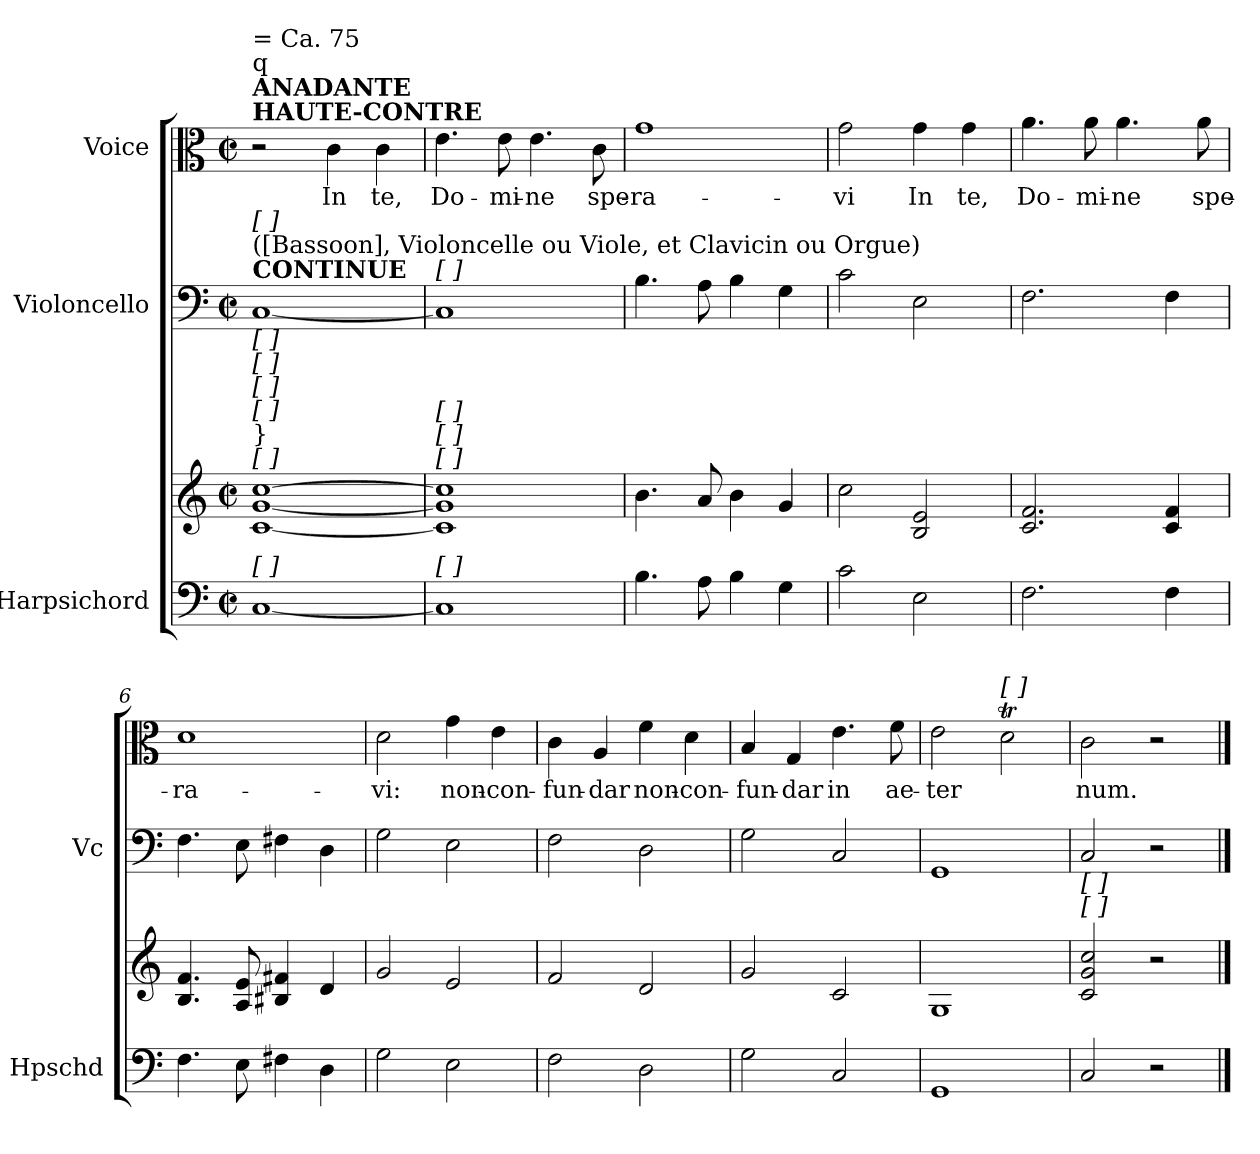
**kern	**kern	**kern	**kern	**text
*part3	*part3	*part2	*part1	*part1
*staff4	*staff3	*staff2	*staff1	*staff1
*I"Harpsichord	*	*I"Violoncello	*I"Voice	*
*I'Hpschd	*	*I'Vc	*	*
*clefF4	*clefG2	*clefF4	*clefC3	*
*k[]	*k[]	*k[]	*k[]	*
*M4/4	*M4/4	*M4/4	*M4/4	*
*met(c|)	*met(c|)	*met(c|)	*met(c|)	*
=1	=1	=1	=1	=1
!	!	!	!LO:TX:a:B:t=HAUTE-CONTRE	!
!	!	!	!LO:TX:a:B:t=ANADANTE	!
!	!	!	!LO:TX:a:t=q	!
!	!	!	!LO:TX:a:t== Ca. 75	!
!	!	!LO:TX:a:B:t=CONTINUE	!	!
!	!	!LO:TX:a:t=([Bassoon], Violoncelle ou Viole,  et Clavicin ou Orgue)	!	!
!	!	!LO:TX:a:t=[                        ]	!	!
!	!LO:TX:a:t=[                ]	!	!	!
!	!LO:TX:a:t=}	!	!	!
!	!LO:TX:a:t=[   ]	!	!	!
!	!LO:TX:a:t=[                ]	!	!	!
!	!LO:TX:a:t=[                ]	!	!	!
!	!LO:TX:a:t=[   ]	!	!	!
!LO:TX:a:t=[                        ]	!	!	!	!
[1C	[1c! [1g! [1cc!	[1C	2r	.
!	!	!	!	!LO:LY:b
.	.	.	4c\	In
!	!	!	!	!LO:LY:b
.	.	.	4c\	te,
=2	=2	=2	=2	=2
!	!	!LO:TX:a:t=[    ]	!	!
!	!LO:TX:a:t=[   ]	!	!	!
!	!LO:TX:a:t=[   ]	!	!	!
!	!LO:TX:a:t=[   ]	!	!	!
!LO:TX:a:t=[   ]	!	!	!	!
!	!	!	!	!LO:LY:b
1C]	1c!] 1g!] 1cc!]	1C]	4.e\	Do-
!	!	!	!	!LO:LY:b
.	.	.	8e\	-mi-
!	!	!	!	!LO:LY:b
.	.	.	4.e\	-ne
!	!	!	!	!LO:LY:b
.	.	.	8c\	spe-
=3	=3	=3	=3	=3
!	!	!	!	!LO:LY:b
4.B\	4.b\	4.B\	1g	-ra-
8A\	8a/	8A\	.	.
4B\	4b\	4B\	.	.
4G\	4g/	4G\	.	.
=4	=4	=4	=4	=4
!	!	!	!	!LO:LY:b
2c\	2cc\	2c\	2g\	-vi
!	!	!	!	!LO:LY:b
2E\	2B/ 2e/	2E\	4g\	In
!	!	!	!	!LO:LY:b
.	.	.	4g\	te,
=5	=5	=5	=5	=5
!	!	!	!	!LO:LY:b
2.F\	2.c/ 2.f/	2.F\	4.a\	Do-
!	!	!	!	!LO:LY:b
.	.	.	8a\	-mi-
!	!	!	!	!LO:LY:b
.	.	.	4.a\	-ne
4F\	4c/ 4f/	4F\	.	.
!	!	!	!	!LO:LY:b
.	.	.	8a\	spe-
=6	=6	=6	=6	=6
!	!	!	!	!LO:LY:b
4.F\	4.B/ 4.f/	4.F\	1d	-ra-
8E\	8A/ 8e/	8E\	.	.
4F#X\	4B#X/ 4f#X/	4F#X\	.	.
4D\	4d/	4D\	.	.
=7	=7	=7	=7	=7
!	!	!	!	!LO:LY:b
2G\	2g/	2G\	2d\	-vi:
!	!	!	!	!LO:LY:b
2E\	2e/	2E\	4g\	non-
!	!	!	!	!LO:LY:b
.	.	.	4e\	-con-
!!LO:LB:g=z
=8	=8	=8	=8	=8
!	!	!	!	!LO:LY:b
2F\	2f/	2F\	4c\	-fun-
!	!	!	!	!LO:LY:b
.	.	.	4A/	-dar
!	!	!	!	!LO:LY:b
2D\	2d/	2D\	4f\	non-
!	!	!	!	!LO:LY:b
.	.	.	4d\	-con-
=9	=9	=9	=9	=9
!	!	!	!	!LO:LY:b
2G\	2g/	2G\	4B/	-fun-
!	!	!	!	!LO:LY:b
.	.	.	4G/	-dar
!	!	!	!	!LO:LY:b
2C/	2c/	2C/	4.e\	in
!	!	!	!	!LO:LY:b
.	.	.	8f\	ae-
=10	=10	=10	=10	=10
!	!	!	!	!LO:LY:b
1GG	1G	1GG	2e\	-ter
!	!	!	!LO:TX:a:B:t=[     ]	!
.	.	.	2dT\	.
=11	=11	=11	=11	=11
!	!LO:TX:a:t=[   ]	!	!	!
!	!LO:TX:a:t=[   ]	!	!	!
!	!	!	!	!LO:LY:b
2C/	2c!/ 2g!/ 2cc!/	2C/	2c\	num.
2r	2r	2r	2r	.
==	==	==	==	==
*-	*-	*-	*-	*-
